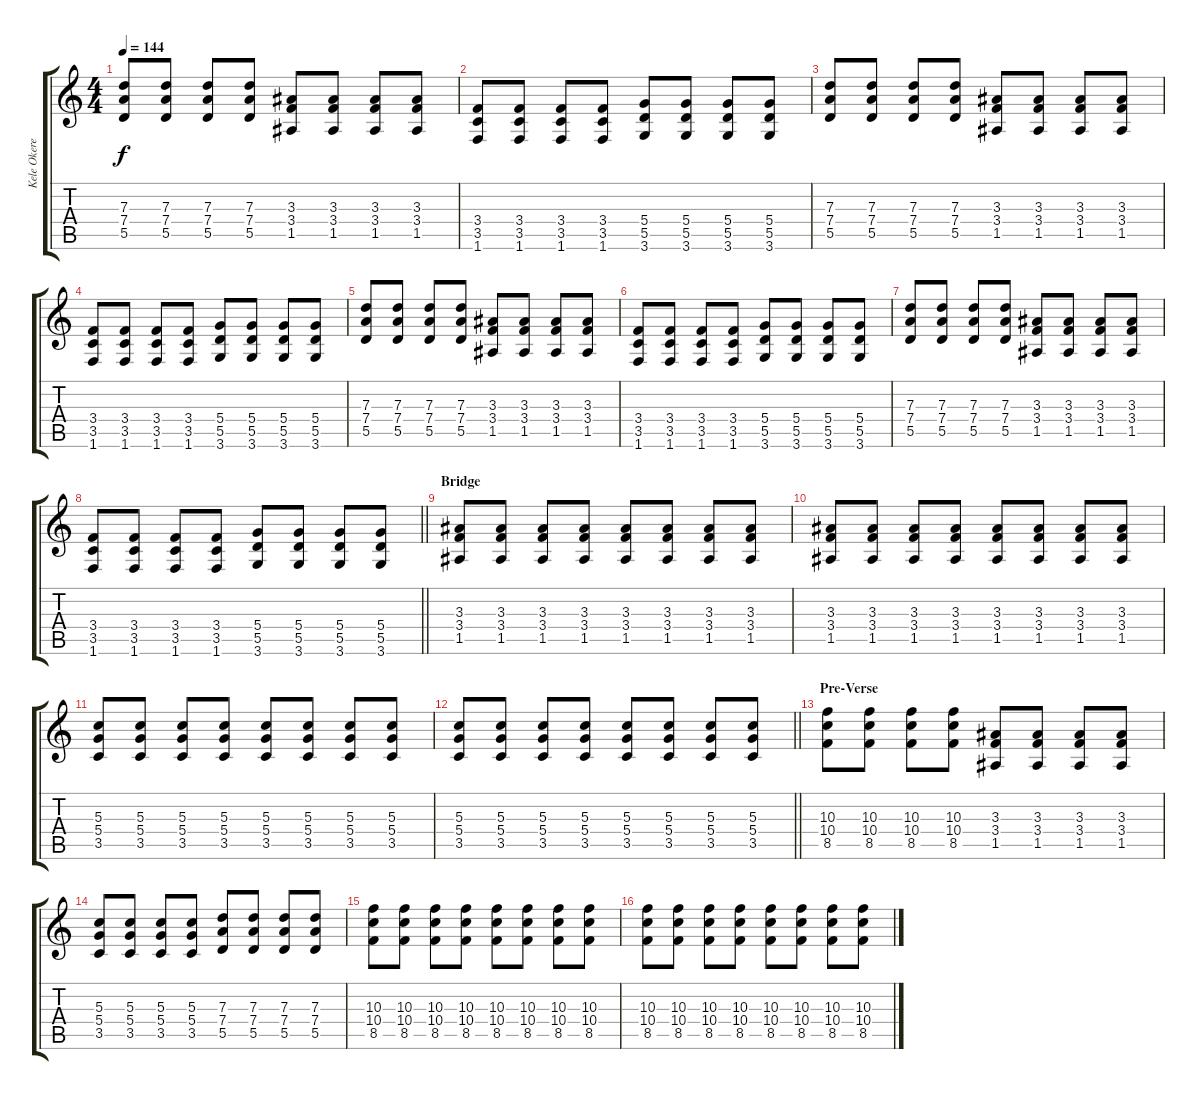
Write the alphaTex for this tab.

\track ("Kele Okereke" "Kele Okere") {instrument acousticguitarsteel}
\staff {score tabs}
\tuning (E4 B3 G3 D3 A2 E2) {hide}
\ts (4 4)
\tempo 144
\clef g2
\ks c
(7.3 7.4 5.5).8{dy f} (7.3 7.4 5.5).8 (7.3 7.4 5.5).8 (7.3 7.4 5.5).8 (3.3 3.4 1.5).8 (3.3 3.4 1.5).8 (3.3 3.4 1.5).8 (3.3 3.4 1.5).8 |
(3.4 3.5 1.6).8 (3.4 3.5 1.6).8 (3.4 3.5 1.6).8 (3.4 3.5 1.6).8 (5.4 5.5 3.6).8 (5.4 5.5 3.6).8 (5.4 5.5 3.6).8 (5.4 5.5 3.6).8 |
(7.3 7.4 5.5).8 (7.3 7.4 5.5).8 (7.3 7.4 5.5).8 (7.3 7.4 5.5).8 (3.3 3.4 1.5).8 (3.3 3.4 1.5).8 (3.3 3.4 1.5).8 (3.3 3.4 1.5).8 |
(3.4 3.5 1.6).8 (3.4 3.5 1.6).8 (3.4 3.5 1.6).8 (3.4 3.5 1.6).8 (5.4 5.5 3.6).8 (5.4 5.5 3.6).8 (5.4 5.5 3.6).8 (5.4 5.5 3.6).8 |
(7.3 7.4 5.5).8 (7.3 7.4 5.5).8 (7.3 7.4 5.5).8 (7.3 7.4 5.5).8 (3.3 3.4 1.5).8 (3.3 3.4 1.5).8 (3.3 3.4 1.5).8 (3.3 3.4 1.5).8 |
(3.4 3.5 1.6).8 (3.4 3.5 1.6).8 (3.4 3.5 1.6).8 (3.4 3.5 1.6).8 (5.4 5.5 3.6).8 (5.4 5.5 3.6).8 (5.4 5.5 3.6).8 (5.4 5.5 3.6).8 |
(7.3 7.4 5.5).8 (7.3 7.4 5.5).8 (7.3 7.4 5.5).8 (7.3 7.4 5.5).8 (3.3 3.4 1.5).8 (3.3 3.4 1.5).8 (3.3 3.4 1.5).8 (3.3 3.4 1.5).8 |
\barLineRight lightlight
(3.4 3.5 1.6).8 (3.4 3.5 1.6).8 (3.4 3.5 1.6).8 (3.4 3.5 1.6).8 (5.4 5.5 3.6).8 (5.4 5.5 3.6).8 (5.4 5.5 3.6).8 (5.4 5.5 3.6).8 |
\section ("" "Bridge")
(3.3 3.4 1.5).8 (3.3 3.4 1.5).8 (3.3 3.4 1.5).8 (3.3 3.4 1.5).8 (3.3 3.4 1.5).8 (3.3 3.4 1.5).8 (3.3 3.4 1.5).8 (3.3 3.4 1.5).8 |
(3.3 3.4 1.5).8 (3.3 3.4 1.5).8 (3.3 3.4 1.5).8 (3.3 3.4 1.5).8 (3.3 3.4 1.5).8 (3.3 3.4 1.5).8 (3.3 3.4 1.5).8 (3.3 3.4 1.5).8 |
(5.3 5.4 3.5).8 (5.3 5.4 3.5).8 (5.3 5.4 3.5).8 (5.3 5.4 3.5).8 (5.3 5.4 3.5).8 (5.3 5.4 3.5).8 (5.3 5.4 3.5).8 (5.3 5.4 3.5).8 |
\barLineRight lightlight
(5.3 5.4 3.5).8 (5.3 5.4 3.5).8 (5.3 5.4 3.5).8 (5.3 5.4 3.5).8 (5.3 5.4 3.5).8 (5.3 5.4 3.5).8 (5.3 5.4 3.5).8 (5.3 5.4 3.5).8 |
\section ("" "Pre-Verse")
(10.3 10.4 8.5).8 (10.3 10.4 8.5).8 (10.3 10.4 8.5).8 (10.3 10.4 8.5).8 (3.3 3.4 1.5).8 (3.3 3.4 1.5).8 (3.3 3.4 1.5).8 (3.3 3.4 1.5).8 |
(5.3 5.4 3.5).8 (5.3 5.4 3.5).8 (5.3 5.4 3.5).8 (5.3 5.4 3.5).8 (7.3 7.4 5.5).8 (7.3 7.4 5.5).8 (7.3 7.4 5.5).8 (7.3 7.4 5.5).8 |
(10.3 10.4 8.5).8 (10.3 10.4 8.5).8 (10.3 10.4 8.5).8 (10.3 10.4 8.5).8 (10.3 10.4 8.5).8 (10.3 10.4 8.5).8 (10.3 10.4 8.5).8 (10.3 10.4 8.5).8 |
(10.3 10.4 8.5).8 (10.3 10.4 8.5).8 (10.3 10.4 8.5).8 (10.3 10.4 8.5).8 (10.3 10.4 8.5).8 (10.3 10.4 8.5).8 (10.3 10.4 8.5).8 (10.3 10.4 8.5).8
